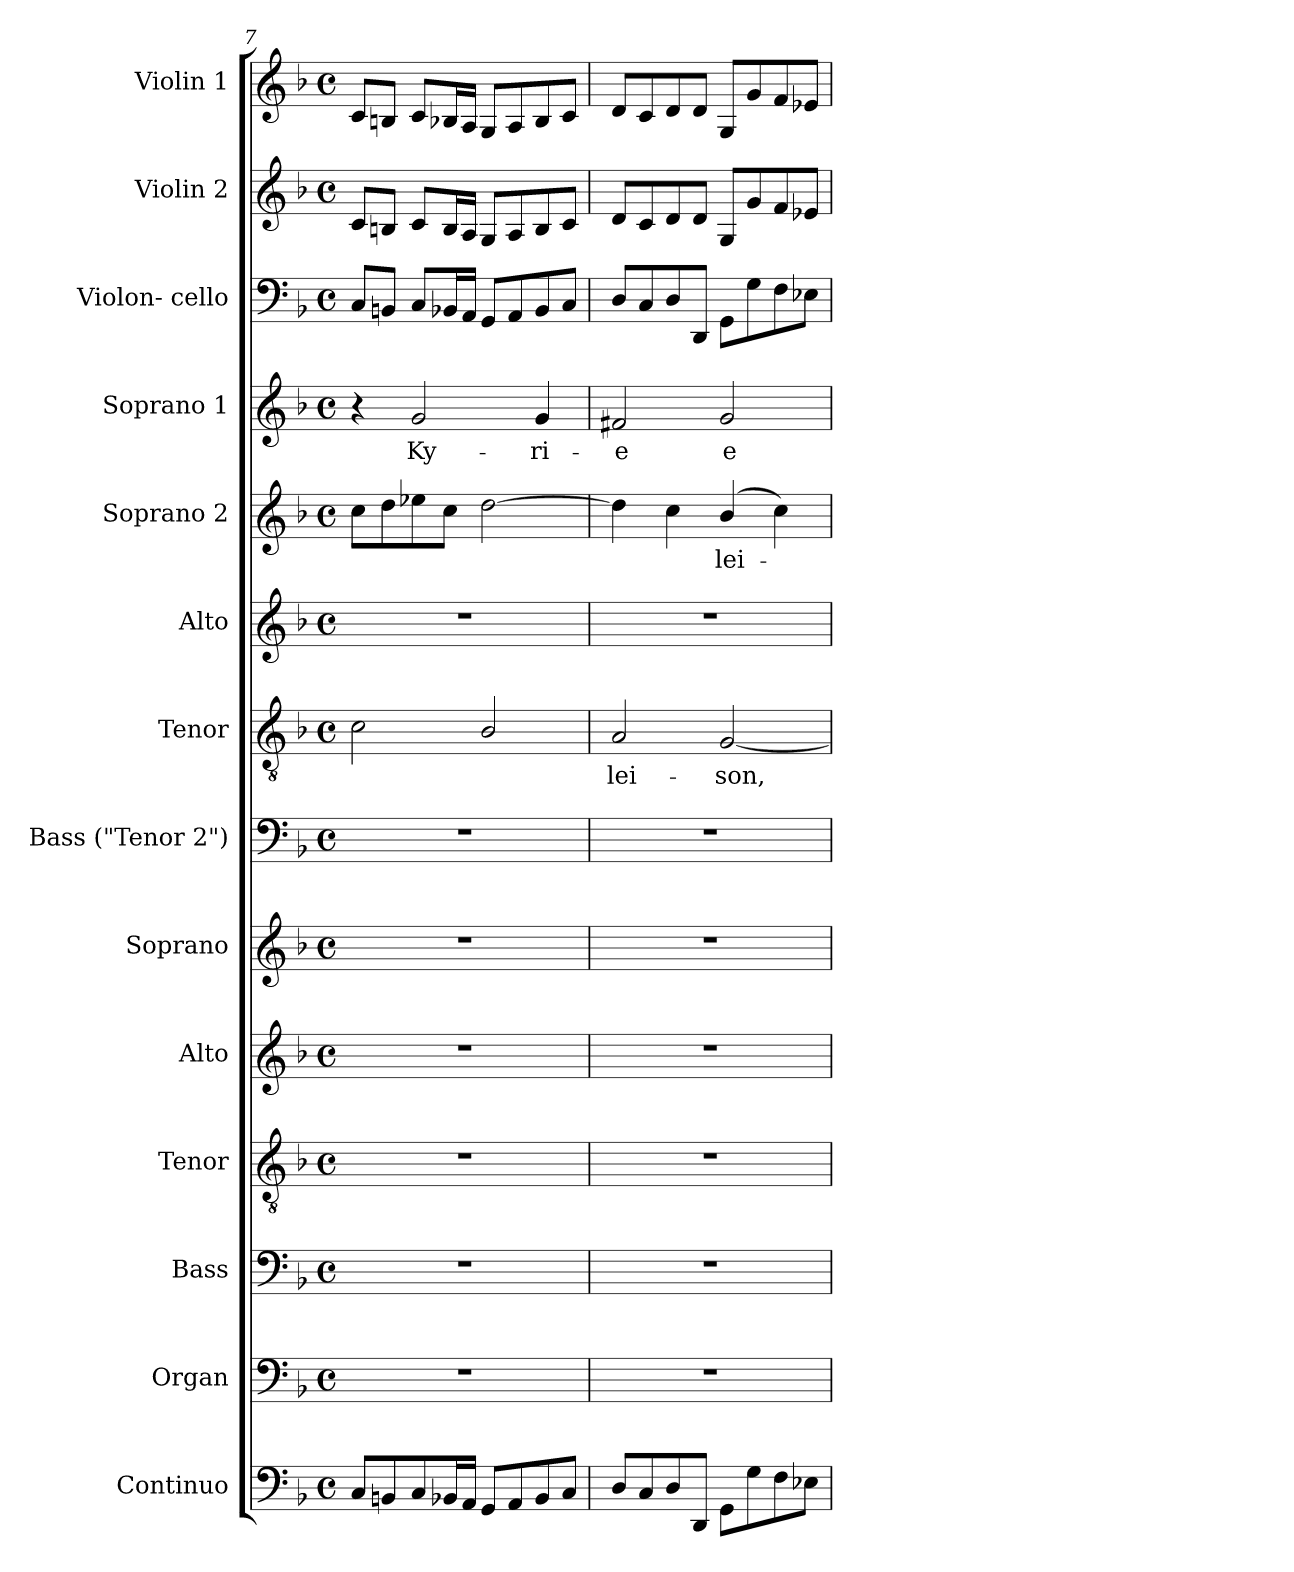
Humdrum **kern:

**kern	**kern	**kern	**kern	**kern	**kern	**kern	**kern	**text	**kern	**kern	**text	**kern	**text	**kern	**kern	**kern
*part14	*part13	*part12	*part11	*part10	*part9	*part8	*part7	*part7	*part6	*part5	*part5	*part4	*part4	*part3	*part2	*part1
*staff14	*staff13	*staff12	*staff11	*staff10	*staff9	*staff8	*staff7	*staff7	*staff6	*staff5	*staff5	*staff4	*staff4	*staff3	*staff2	*staff1
*I"Continuo	*I"Organ	*I"Bass	*I"Tenor	*I"Alto	*I"Soprano	*I"Bass ("Tenor 2")	*I"Tenor	*	*I"Alto	*I"Soprano 2	*	*I"Soprano 1	*	*I"Violon- cello	*I"Violin 2	*I"Violin 1
*I'Cont.	*I'Org.	*I'B.	*I'T.	*I'A.	*I'S.	*I'B.	*I'T.	*	*I'A.	*I'S.	*	*I'S.	*	*I'Vc.	*I'Vln. 2	*I'Vln. 1
*clefF4	*clefF4	*clefF4	*clefGv2	*clefG2	*clefG2	*clefF4	*clefGv2	*	*clefG2	*clefG2	*	*clefG2	*	*clefF4	*clefG2	*clefG2
*	*	*	*ITrd7c12	*	*	*	*ITrd7c12	*	*	*	*	*	*	*	*	*
*k[b-]	*k[b-]	*k[b-]	*k[b-]	*k[b-]	*k[b-]	*k[b-]	*k[b-]	*	*k[b-]	*k[b-]	*	*k[b-]	*	*k[b-]	*k[b-]	*k[b-]
*F:	*F:	*F:	*F:	*F:	*F:	*F:	*F:	*	*F:	*F:	*	*F:	*	*F:	*F:	*F:
*M4/4	*M4/4	*M4/4	*M4/4	*M4/4	*M4/4	*M4/4	*M4/4	*	*M4/4	*M4/4	*	*M4/4	*	*M4/4	*M4/4	*M4/4
*met(c)	*met(c)	*met(c)	*met(c)	*met(c)	*met(c)	*met(c)	*met(c)	*	*met(c)	*met(c)	*	*met(c)	*	*met(c)	*met(c)	*met(c)
=7	=7	=7	=7	=7	=7	=7	=7	=7	=7	=7	=7	=7	=7	=7	=7	=7
8Ci/L	1r	1r	1r	1r	1r	1r	2Ci\	.	1r	8cci\L	.	4r	.	8Ci/L	8ci/L	8ci/L
8BBni/	.	.	.	.	.	.	.	.	.	8ddi\	.	.	.	8BBni/J	8Bni/J	8Bni/J
!	!	!	!	!	!	!	!	!	!	!	!	!	!LO:LY:b:color=#000000	!	!	!
8Ci/	.	.	.	.	.	.	.	.	.	8ee-Xi\	.	2gi/	Ky-	8Ci/L	8ci/L	8ci/L
16BB-i/L	.	.	.	.	.	.	.	.	.	8cci\J	.	.	.	16BB-i/L	16Bi/L	16B-i/L
16AAi/JJ	.	.	.	.	.	.	.	.	.	.	.	.	.	16AAi/JJ	16Ai/JJ	16Ai/JJ
8GGi/L	.	.	.	.	.	.	2BB-i/	.	.	[2ddi\	.	.	.	8GGi/L	8Gi/L	8Gi/L
8AAi/	.	.	.	.	.	.	.	.	.	.	.	.	.	8AAi/	8Ai/	8Ai/
!	!	!	!	!	!	!	!	!	!	!	!	!	!LO:LY:b:color=#000000	!	!	!
8BB-i/	.	.	.	.	.	.	.	.	.	.	.	4gi/	-ri-	8BB-i/	8Bi/	8B-i/
8Ci/J	.	.	.	.	.	.	.	.	.	.	.	.	.	8Ci/J	8ci/J	8ci/J
=8	=8	=8	=8	=8	=8	=8	=8	=8	=8	=8	=8	=8	=8	=8	=8	=8
!	!	!	!	!	!	!	!	!LO:LY:b:color=#000000	!	!	!	!	!	!	!	!
!	!	!	!	!	!	!	!	!	!	!	!	!	!LO:LY:b:color=#000000	!	!	!
8Di/L	1r	1r	1r	1r	1r	1r	2AAi/	-lei-	1r	4ddi\]	.	2f#Xi/	-e	8Di/L	8di/L	8di/L
8Ci/	.	.	.	.	.	.	.	.	.	.	.	.	.	8Ci/	8ci/	8ci/
8Di/	.	.	.	.	.	.	.	.	.	4cci\	.	.	.	8Di/	8di/	8di/
8DDi/J	.	.	.	.	.	.	.	.	.	.	.	.	.	8DDi/J	8di/J	8di/J
!	!	!	!	!	!	!	!	!LO:LY:b:color=#000000	!	!	!	!	!	!	!	!
!	!	!	!	!	!	!	!	!	!	!	!LO:LY:b:color=#000000	!	!	!	!	!
!	!	!	!	!	!	!	!	!	!	!	!	!	!LO:LY:b:color=#000000	!	!	!
8GGi\L	.	.	.	.	.	.	[2GGi/	-son,	.	(4b-i/	-lei-	2gi/	e-	8GGi\L	8Gi/L	8Gi/L
8Gi\	.	.	.	.	.	.	.	.	.	.	.	.	.	8Gi\	8gi/	8gi/
8Fi\	.	.	.	.	.	.	.	.	.	4cci\)	.	.	.	8Fi\	8fi/	8fi/
8E-Xi\J	.	.	.	.	.	.	.	.	.	.	.	.	.	8E-Xi\J	8e-Xi/J	8e-Xi/J
=	=	=	=	=	=	=	=	=	=	=	=	=	=	=	=	=
*-	*-	*-	*-	*-	*-	*-	*-	*-	*-	*-	*-	*-	*-	*-	*-	*-
